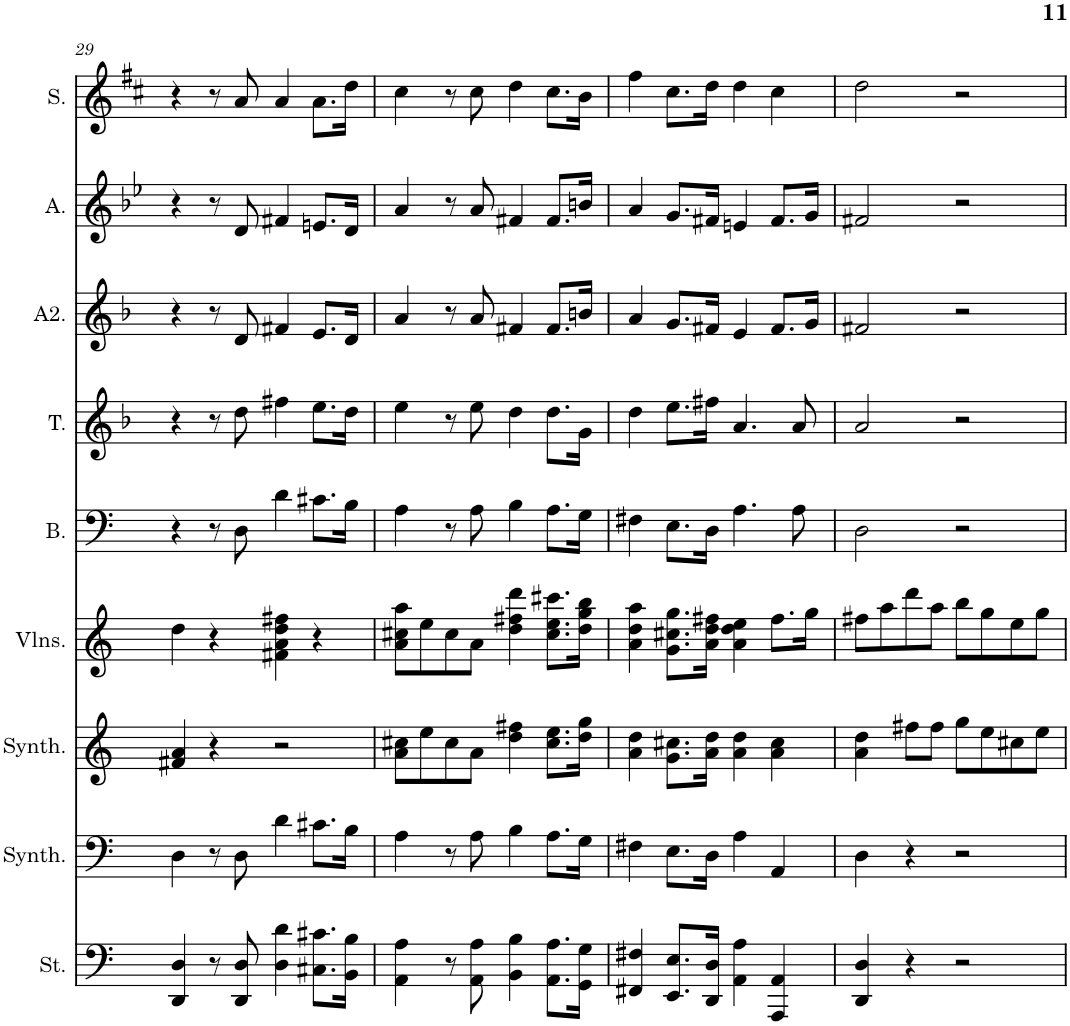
**kern	**kern	**kern	**kern	**kern	**kern	**kern	**kern	**kern
*part9	*part8	*part7	*part6	*part5	*part4	*part3	*part2	*part1
*staff9	*staff8	*staff7	*staff6	*staff5	*staff4	*staff3	*staff2	*staff1
*I"Cordes, D'Bass/Strings, etc	*I"Synthétiseur d'instruments à cordes, Synth strings, etc	*I"Synthétiseur d'instruments à cordes, Synth strings 2	*I"Violons, 1st violins	*I"Basse	*I"Tenor	*I"Alto 2	*I"Alto	*I"Soprano
*I'St.	*I'Synth.	*I'Synth.	*I'Vlns.	*I'B.	*I'T.	*I'A2.	*I'A.	*I'S.
!!LO:PB:g=z
*clefF4	*clefF4	*clefG2	*clefG2	*clefF4	*clefG2	*clefG2	*clefG2	*clefG2
*k[]	*k[]	*k[]	*k[]	*k[]	*k[b-]	*k[b-]	*k[b-e-]	*k[f#c#]
*M4/4	*M4/4	*M4/4	*M4/4	*M4/4	*M4/4	*M4/4	*M4/4	*M4/4
=29	=29	=29	=29	=29	=29	=29	=29	=29
4DD/ 4D/	4D\	4f#X/ 4a/	4dd\	4r	4r	4r	4r	4r
8r	8r	4r	4r	8r	8r	8r	8r	8r
8DD/ 8D/	8D\	.	.	8D\	8dd\	8d/	8d/	8a/
4D\ 4d\	4d\	2r	4f#X\ 4a\ 4dd\ 4ff#X\	4d\	4ff#X\	4f#X/	4f#X/	4a/
8.C#X\ 8.c#X\L	8.c#X\L	.	4r	8.c#X\L	8.ee\L	8.e/L	8.en/L	8.a\L
16BB\ 16B\Jk	16B\Jk	.	.	16B\Jk	16dd\Jk	16d/Jk	16d/Jk	16dd\Jk
=30	=30	=30	=30	=30	=30	=30	=30	=30
4AA\ 4A\	4A\	8a\ 8cc#X\L	8a\ 8cc#X\ 8aa\L	4A\	4ee\	4a/	4a/	4cc#\
.	.	8ee\	8ee\	.	.	.	.	.
8r	8r	8cc#\	8cc#\	8r	8r	8r	8r	8r
8AA\ 8A\	8A\	8a\J	8a\J	8A\	8ee\	8a/	8a/	8cc#\
4BB\ 4B\	4B\	4dd\ 4ff#X\	4dd\ 4ff#X\ 4ddd\	4B\	4dd\	4f#X/	4f#X/	4dd\
8.AA\ 8.A\L	8.A\L	8.cc#\ 8.ee\L	8.cc#\ 8.ee\ 8.ccc#X\L	8.A\L	8.dd\L	8.f#/L	8.f#/L	8.cc#\L
16GG\ 16G\Jk	16G\Jk	16dd\ 16gg\Jk	16dd\ 16gg\ 16bb\Jk	16G\Jk	16g\Jk	16bn/Jk	16bn/Jk	16b\Jk
=31	=31	=31	=31	=31	=31	=31	=31	=31
4FF#X/ 4F#X/	4F#X\	4a\ 4dd\	4a\ 4dd\ 4aa\	4F#X\	4dd\	4a/	4a/	4ff#\
8.EE/ 8.E/L	8.E\L	8.g\ 8.cc#X\L	8.g\ 8.cc#X\ 8.gg\L	8.E\L	8.ee\L	8.g/L	8.g/L	8.cc#\L
16DD/ 16D/Jk	16D\Jk	16a\ 16dd\Jk	16a\ 16dd\ 16ff#X\Jk	16D\Jk	16ff#X\Jk	16f#X/Jk	16f#X/Jk	16dd\Jk
4AA\ 4A\	4A\	4a\ 4dd\	4a\ 4dd\ 4ee\	4.A\	4.a/	4e/	4en/	4dd\
4AAA/ 4AA/	4AA/	4a\ 4cc#\	8.ff#\L	.	.	8.f#/L	8.f#/L	4cc#\
.	.	.	.	8A\	8a/	.	.	.
.	.	.	16gg\Jk	.	.	16g/Jk	16g/Jk	.
=32	=32	=32	=32	=32	=32	=32	=32	=32
4DD/ 4D/	4D\	4a\ 4dd\	8ff#X\L	2D\	2a/	2f#X/	2f#X/	2dd\
.	.	.	8aa\	.	.	.	.	.
4r	4r	8ff#X\L	8ddd\	.	.	.	.	.
.	.	8ff#\J	8aa\J	.	.	.	.	.
2r	2r	8gg\L	8bb\L	2r	2r	2r	2r	2r
.	.	8ee\	8gg\	.	.	.	.	.
.	.	8cc#X\	8ee\	.	.	.	.	.
.	.	8ee\J	8gg\J	.	.	.	.	.
=	=	=	=	=	=	=	=	=
*-	*-	*-	*-	*-	*-	*-	*-	*-
